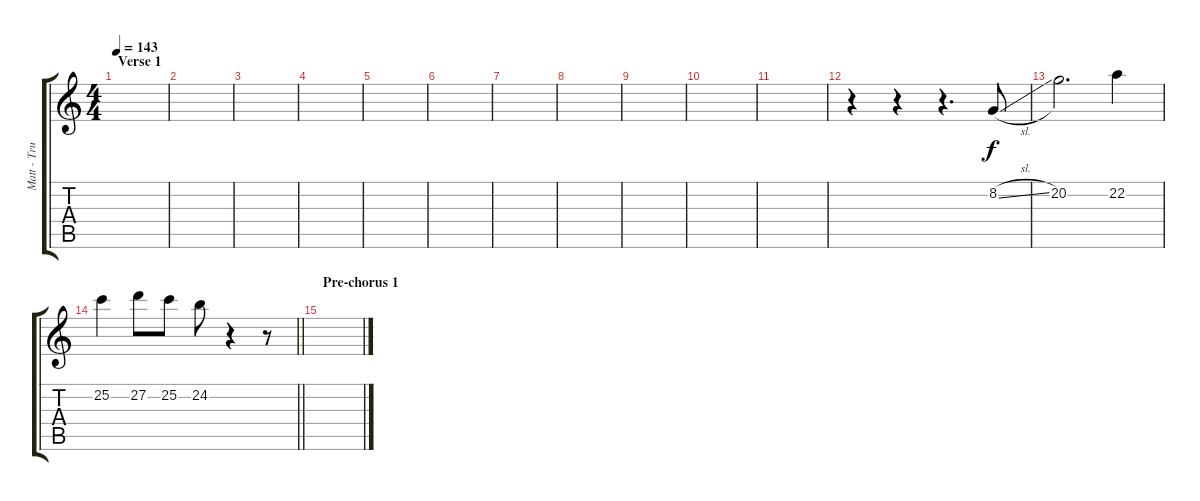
\track ("Matt - Trumpet" "Matt - Tru") {instrument trumpet}
\staff {score tabs}
\tuning (E4 B3 G3 D3 A2 E2) {hide}
\ts (4 4)
\section ("" "Verse 1")
\tempo 143
\clef g2
\ks c
|
|
|
|
|
|
|
|
|
|
|
r.4 r.4 r.4{d} 8.2{sl}.8 |
20.2.2{d} 22.2.4 |
\barLineRight lightlight
25.2.4 27.2.8 25.2.8 24.2.8 r.4 r.8 |
\section ("" "Pre-chorus 1")
